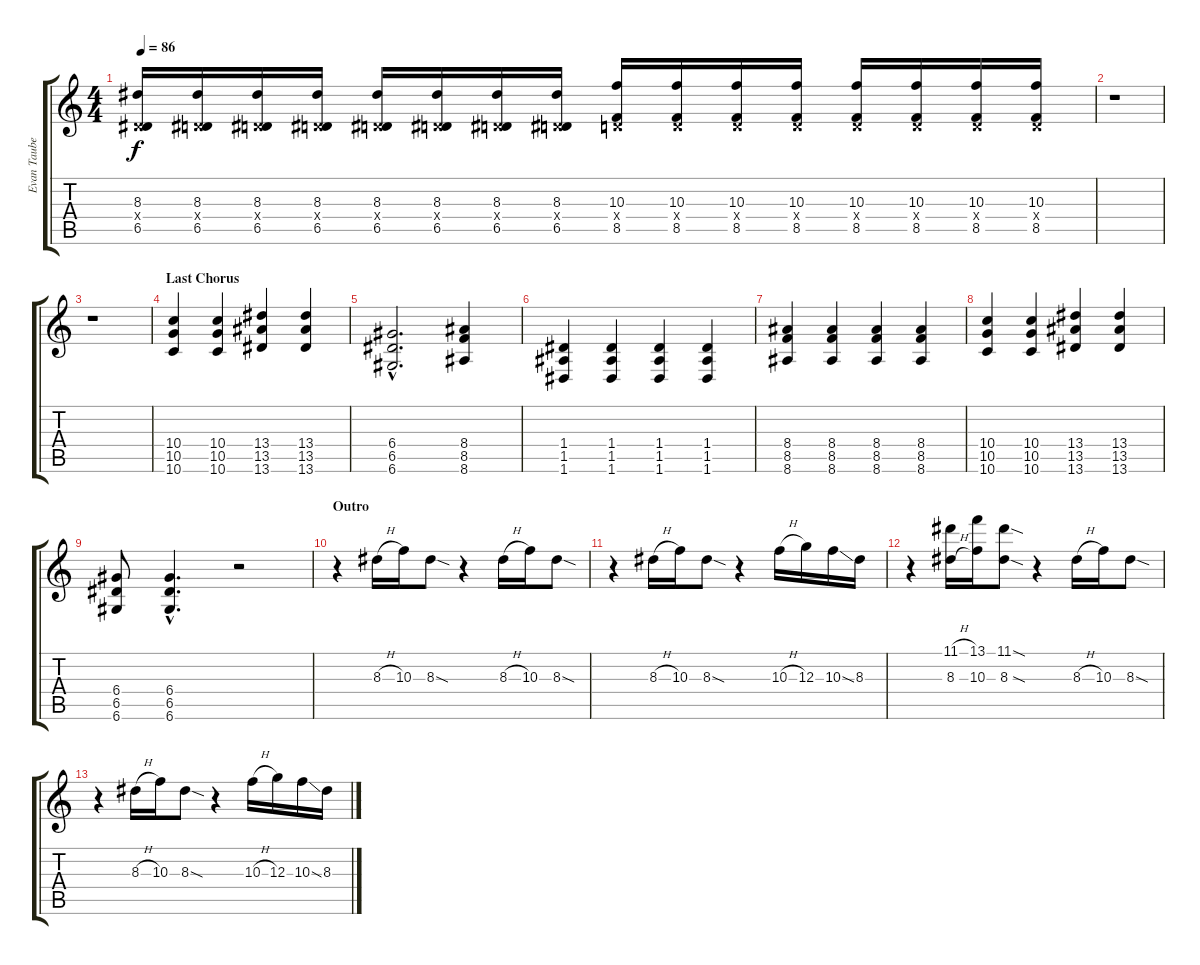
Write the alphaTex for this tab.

\track ("Evan Taubenfeld - Lead Guitar" "Evan Taube") {instrument distortionguitar}
\staff {score tabs}
\tuning (E4 B3 G3 D3 A2 D2) {hide}
\ts (4 4)
\tempo 86
\clef g2
\ks c
(8.3 0.4{x} 6.5).16{dy f} (8.3 0.4{x} 6.5).16 (8.3 0.4{x} 6.5).16 (8.3 0.4{x} 6.5).16 (8.3 0.4{x} 6.5).16 (8.3 0.4{x} 6.5).16 (8.3 0.4{x} 6.5).16 (8.3 0.4{x} 6.5).16 (10.3 0.4{x} 8.5).16 (10.3 0.4{x} 8.5).16 (10.3 0.4{x} 8.5).16 (10.3 0.4{x} 8.5).16 (10.3 0.4{x} 8.5).16 (10.3 0.4{x} 8.5).16 (10.3 0.4{x} 8.5).16 (10.3 0.4{x} 8.5).16 |
r.1 |
r.1 |
\section ("" "Last Chorus")
(10.4 10.5 10.6).4 (10.4 10.5 10.6).4 (13.4 13.5 13.6).4 (13.4 13.5 13.6).4 |
(6.4{hac} 6.5{hac} 6.6{hac}).2{d} (8.4 8.5 8.6).4 |
(1.4 1.5 1.6).4 (1.4 1.5 1.6).4 (1.4 1.5 1.6).4 (1.4 1.5 1.6).4 |
(8.4 8.5 8.6).4 (8.4 8.5 8.6).4 (8.4 8.5 8.6).4 (8.4 8.5 8.6).4 |
(10.4 10.5 10.6).4 (10.4 10.5 10.6).4 (13.4 13.5 13.6).4 (13.4 13.5 13.6).4 |
(6.4 6.5 6.6).8 (6.4{hac} 6.5{hac} 6.6{hac}).4{d} r.2 |
\section ("" "Outro")
r.4 8.3{h}.16 10.3.16 8.3{sod}.8 r.4 8.3{h}.16 10.3.16 8.3{sod}.8 |
r.4 8.3{h}.16 10.3.16 8.3{sod}.8 r.4 10.3{h}.16 12.3.16 10.3{ss}.16 8.3.16 |
r.4 (11.1{h} 8.3{h}).16 (13.1 10.3).16 (11.1{sod} 8.3{sod}).8 r.4 8.3{h}.16 10.3.16 8.3{sod}.8 |
r.4 8.3{h}.16 10.3.16 8.3{sod}.8 r.4 10.3{h}.16 12.3.16 10.3{ss}.16 8.3.16
